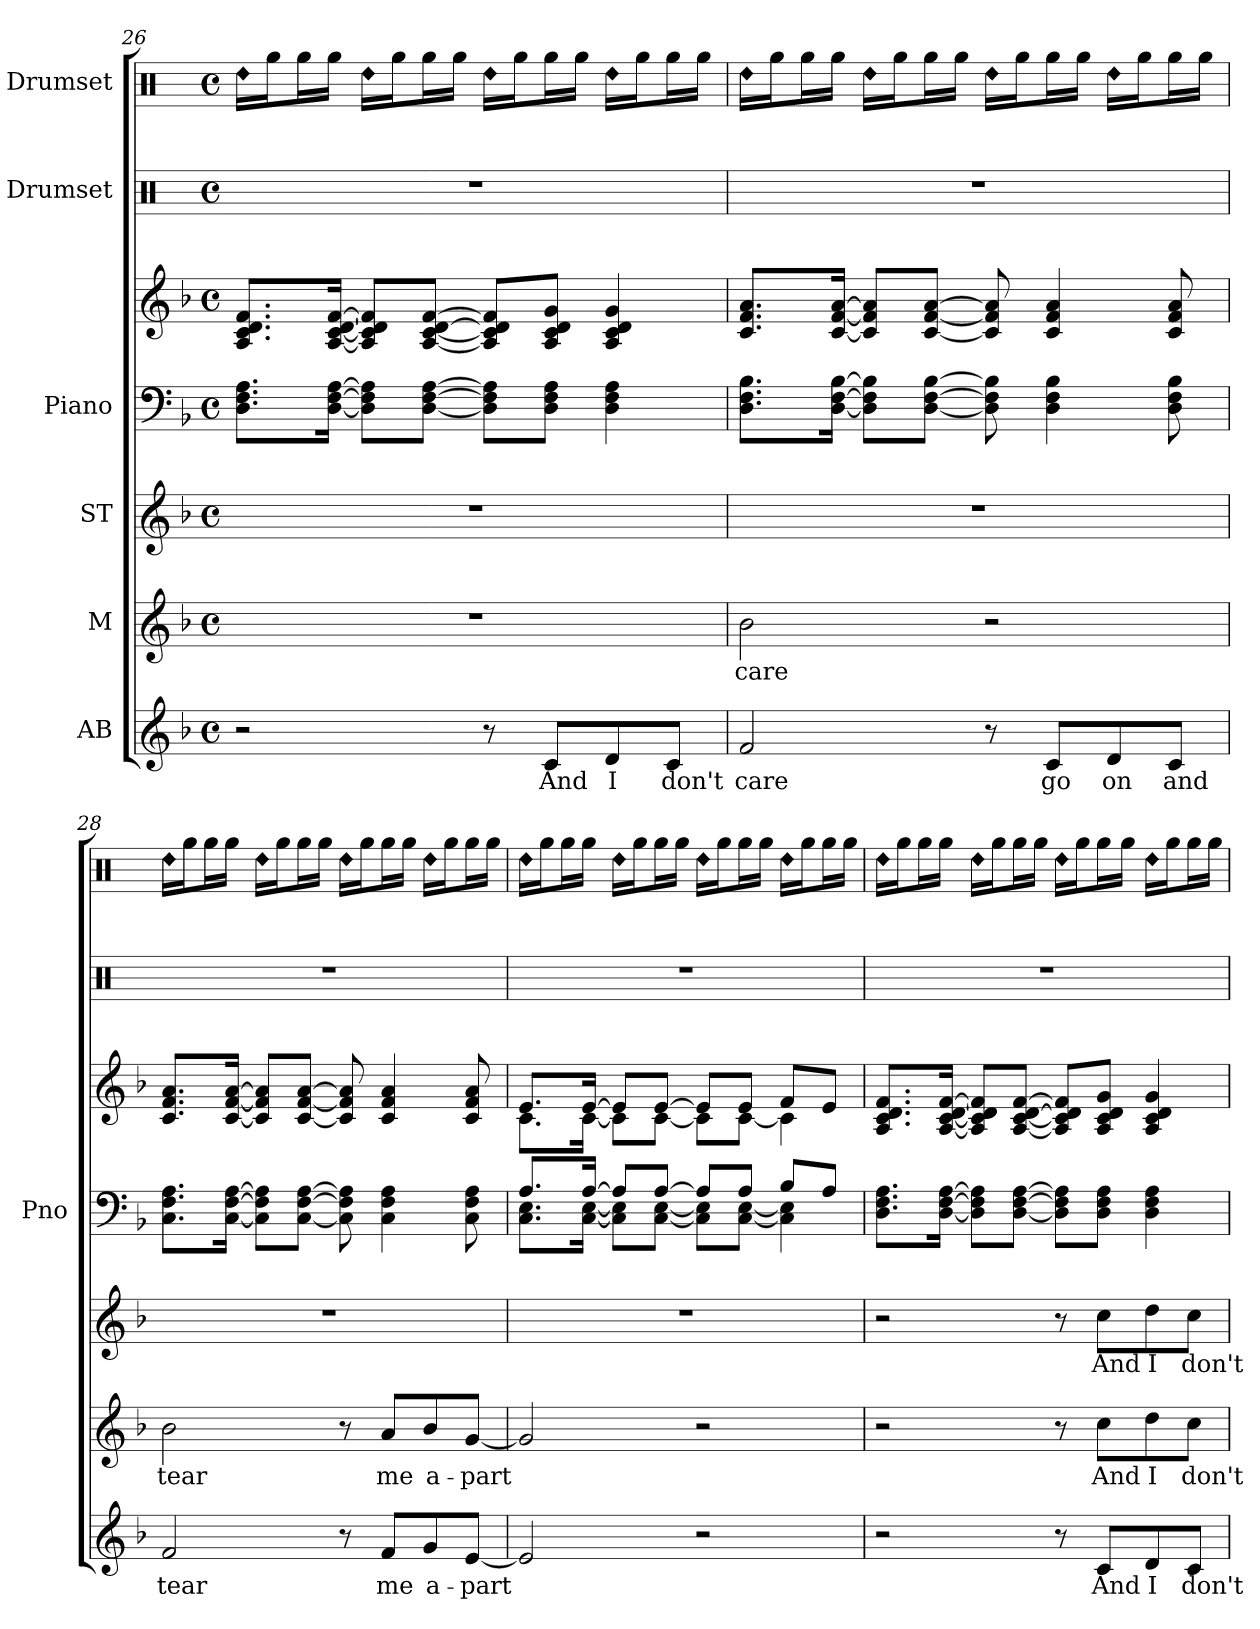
**kern	**text	**kern	**text	**kern	**text	**kern	**kern	**kern	**kern
*part6	*part6	*part5	*part5	*part4	*part4	*part3	*part3	*part2	*part1
*staff7	*staff7	*staff6	*staff6	*staff5	*staff5	*staff4	*staff3	*staff2	*staff1
*I"AB	*	*I"M	*	*I"ST	*	*I"Piano	*	*I"Drumset	*I"Drumset
*	*	*	*	*	*	*I'Pno	*	*	*
*clefG2	*	*clefG2	*	*clefG2	*	*clefF4	*clefG2	*clefX	*clefX
*k[b-]	*	*k[b-]	*	*k[b-]	*	*k[b-]	*k[b-]	*k[]	*k[]
*M4/4	*	*M4/4	*	*M4/4	*	*M4/4	*M4/4	*M4/4	*M4/4
*met(c)	*	*met(c)	*	*met(c)	*	*met(c)	*met(c)	*met(c)	*met(c)
=26	=26	=26	=26	=26	=26	=26	=26	=26	=26
!	!	!	!	!	!	!	!	!	!LO:N:head=diamond
2r	.	1r	.	1r	.	8.D\ 8.F\ 8.A\L	8.A/ 8.c/ 8.d/ 8.f/L	1r	16Rdd/LL
.	.	.	.	.	.	.	.	.	16Rgg\J
.	.	.	.	.	.	.	.	.	16Rgg\L
.	.	.	.	.	.	[16D\ [16F\ [16A\Jk	[16A/ [16c/ [16d/ [16f/Jk	.	16Rgg\JJ
!	!	!	!	!	!	!	!	!	!LO:N:head=diamond
.	.	.	.	.	.	8D]\ 8F]\ 8A]\L	8A]/ 8c]/ 8d]/ 8f]/L	.	16Rdd/LL
.	.	.	.	.	.	.	.	.	16Rgg\J
.	.	.	.	.	.	[8D\ [8F\ [8A\J	[8A/ [8c/ [8d/ [8f/J	.	16Rgg\L
.	.	.	.	.	.	.	.	.	16Rgg\JJ
!	!	!	!	!	!	!	!	!	!LO:N:head=diamond
8r	.	.	.	.	.	8D]\ 8F]\ 8A]\L	8A]/ 8c]/ 8d]/ 8f]/L	.	16Rdd/LL
.	.	.	.	.	.	.	.	.	16Rgg\J
!	!LO:LY:b	!	!	!	!	!	!	!	!
8c/L	And	.	.	.	.	8D\ 8F\ 8A\J	8A/ 8c/ 8d/ 8g/J	.	16Rgg\L
.	.	.	.	.	.	.	.	.	16Rgg\JJ
!	!LO:LY:b	!	!	!	!	!	!	!	!LO:N:head=diamond
8d/	I	.	.	.	.	4D\ 4F\ 4A\	4A/ 4c/ 4d/ 4g/	.	16Rdd/LL
.	.	.	.	.	.	.	.	.	16Rgg\J
!	!LO:LY:b	!	!	!	!	!	!	!	!
8c/J	don't	.	.	.	.	.	.	.	16Rgg\L
.	.	.	.	.	.	.	.	.	16Rgg\JJ
!!LO:LB:g=z
=27	=27	=27	=27	=27	=27	=27	=27	=27	=27
!	!LO:LY:b	!	!LO:LY:b	!	!	!	!	!	!LO:N:head=diamond
2f/	-care	2b-\	-care	1r	.	8.D\ 8.F\ 8.B-\L	8.c/ 8.f/ 8.a/L	1r	16Rdd/LL
.	.	.	.	.	.	.	.	.	16Rgg\J
.	.	.	.	.	.	.	.	.	16Rgg\L
.	.	.	.	.	.	[16D\ [16F\ [16B-\Jk	[16c/ [16f/ [16a/Jk	.	16Rgg\JJ
!	!	!	!	!	!	!	!	!	!LO:N:head=diamond
.	.	.	.	.	.	8D]\ 8F]\ 8B-]\L	8c]/ 8f]/ 8a]/L	.	16Rdd/LL
.	.	.	.	.	.	.	.	.	16Rgg\J
.	.	.	.	.	.	[8D\ [8F\ [8B-\J	[8c/ [8f/ [8a/J	.	16Rgg\L
.	.	.	.	.	.	.	.	.	16Rgg\JJ
!	!	!	!	!	!	!	!	!	!LO:N:head=diamond
8r	.	2r	.	.	.	8D\] 8F\] 8B-\]	8c/] 8f/] 8a/]	.	16Rdd/LL
.	.	.	.	.	.	.	.	.	16Rgg\J
!	!LO:LY:b	!	!	!	!	!	!	!	!
8c/L	go	.	.	.	.	4D\ 4F\ 4B-\	4c/ 4f/ 4a/	.	16Rgg\L
.	.	.	.	.	.	.	.	.	16Rgg\JJ
!	!LO:LY:b	!	!	!	!	!	!	!	!LO:N:head=diamond
8d/	on	.	.	.	.	.	.	.	16Rdd/LL
.	.	.	.	.	.	.	.	.	16Rgg\J
!	!LO:LY:b	!	!	!	!	!	!	!	!
8c/J	and	.	.	.	.	8D\ 8F\ 8B-\	8c/ 8f/ 8a/	.	16Rgg\L
.	.	.	.	.	.	.	.	.	16Rgg\JJ
=28	=28	=28	=28	=28	=28	=28	=28	=28	=28
!	!LO:LY:b	!	!LO:LY:b	!	!	!	!	!	!LO:N:head=diamond
2f/	-tear	2b-\	-tear	1r	.	8.C\ 8.F\ 8.A\L	8.c/ 8.f/ 8.a/L	1r	16Rdd/LL
.	.	.	.	.	.	.	.	.	16Rgg\J
.	.	.	.	.	.	.	.	.	16Rgg\L
.	.	.	.	.	.	[16C\ [16F\ [16A\Jk	[16c/ [16f/ [16a/Jk	.	16Rgg\JJ
!	!	!	!	!	!	!	!	!	!LO:N:head=diamond
.	.	.	.	.	.	8C]\ 8F]\ 8A]\L	8c]/ 8f]/ 8a]/L	.	16Rdd/LL
.	.	.	.	.	.	.	.	.	16Rgg\J
.	.	.	.	.	.	[8C\ [8F\ [8A\J	[8c/ [8f/ [8a/J	.	16Rgg\L
.	.	.	.	.	.	.	.	.	16Rgg\JJ
!	!	!	!	!	!	!	!	!	!LO:N:head=diamond
8r	.	8r	.	.	.	8C\] 8F\] 8A\]	8c/] 8f/] 8a/]	.	16Rdd/LL
.	.	.	.	.	.	.	.	.	16Rgg\J
!	!LO:LY:b	!	!LO:LY:b	!	!	!	!	!	!
8f/L	me	8a/L	me	.	.	4C\ 4F\ 4A\	4c/ 4f/ 4a/	.	16Rgg\L
.	.	.	.	.	.	.	.	.	16Rgg\JJ
!	!LO:LY:b	!	!LO:LY:b	!	!	!	!	!	!LO:N:head=diamond
8g/	a-	8b-/	a-	.	.	.	.	.	16Rdd/LL
.	.	.	.	.	.	.	.	.	16Rgg\J
!	!LO:LY:b	!	!LO:LY:b	!	!	!	!	!	!
[8e/J	-part	[8g/J	-part	.	.	8C\ 8F\ 8A\	8c/ 8f/ 8a/	.	16Rgg\L
.	.	.	.	.	.	.	.	.	16Rgg\JJ
=29	=29	=29	=29	=29	=29	=29	=29	=29	=29
*	*	*	*	*	*	*^	*^	*	*
!	!	!	!	!	!	!	!	!	!	!	!LO:N:head=diamond
2e/]	.	2g/]	.	1r	.	8.A/L	8.C\ 8.E\L	8.e/L	8.c\L	1r	16Rdd/LL
.	.	.	.	.	.	.	.	.	.	.	16Rgg\J
.	.	.	.	.	.	.	.	.	.	.	16Rgg\L
.	.	.	.	.	.	[16A/Jk	[16C\ [16E\Jk	[16e/Jk	[16c\Jk	.	16Rgg\JJ
!	!	!	!	!	!	!	!	!	!	!	!LO:N:head=diamond
.	.	.	.	.	.	8A/L]	8C]\ 8E]\L	8e/L]	8c\L]	.	16Rdd/LL
.	.	.	.	.	.	.	.	.	.	.	16Rgg\J
.	.	.	.	.	.	[8A/J	[8C\ [8E\J	[8e/J	[8c\J	.	16Rgg\L
.	.	.	.	.	.	.	.	.	.	.	16Rgg\JJ
!	!	!	!	!	!	!	!	!	!	!	!LO:N:head=diamond
2r	.	2r	.	.	.	8A/L]	8C]\ 8E]\L	8e/L]	8c\L]	.	16Rdd/LL
.	.	.	.	.	.	.	.	.	.	.	16Rgg\J
.	.	.	.	.	.	8A/J	[8C\ [8E\J	8e/J	[8c\J	.	16Rgg\L
.	.	.	.	.	.	.	.	.	.	.	16Rgg\JJ
!	!	!	!	!	!	!	!	!	!	!	!LO:N:head=diamond
.	.	.	.	.	.	8B-/L	4C\] 4E\]	8f/L	4c\]	.	16Rdd/LL
.	.	.	.	.	.	.	.	.	.	.	16Rgg\J
.	.	.	.	.	.	8A/J	.	8e/J	.	.	16Rgg\L
.	.	.	.	.	.	.	.	.	.	.	16Rgg\JJ
*	*	*	*	*	*	*v	*v	*	*	*	*
*	*	*	*	*	*	*	*v	*v	*	*
!!LO:PB:g=z
=30	=30	=30	=30	=30	=30	=30	=30	=30	=30
!	!	!	!	!	!	!	!	!	!LO:N:head=diamond
2r	.	2r	.	2r	.	8.D\ 8.F\ 8.A\L	8.A/ 8.c/ 8.d/ 8.f/L	1r	16Rdd/LL
.	.	.	.	.	.	.	.	.	16Rgg\J
.	.	.	.	.	.	.	.	.	16Rgg\L
.	.	.	.	.	.	[16D\ [16F\ [16A\Jk	[16A/ [16c/ [16d/ [16f/Jk	.	16Rgg\JJ
!	!	!	!	!	!	!	!	!	!LO:N:head=diamond
.	.	.	.	.	.	8D]\ 8F]\ 8A]\L	8A]/ 8c]/ 8d]/ 8f]/L	.	16Rdd/LL
.	.	.	.	.	.	.	.	.	16Rgg\J
.	.	.	.	.	.	[8D\ [8F\ [8A\J	[8A/ [8c/ [8d/ [8f/J	.	16Rgg\L
.	.	.	.	.	.	.	.	.	16Rgg\JJ
!	!	!	!	!	!	!	!	!	!LO:N:head=diamond
8r	.	8r	.	8r	.	8D]\ 8F]\ 8A]\L	8A]/ 8c]/ 8d]/ 8f]/L	.	16Rdd/LL
.	.	.	.	.	.	.	.	.	16Rgg\J
!	!LO:LY:b	!	!LO:LY:b	!	!LO:LY:b	!	!	!	!
8c/L	And	8cc\L	And	8cc\L	And	8D\ 8F\ 8A\J	8A/ 8c/ 8d/ 8g/J	.	16Rgg\L
.	.	.	.	.	.	.	.	.	16Rgg\JJ
!	!LO:LY:b	!	!LO:LY:b	!	!LO:LY:b	!	!	!	!LO:N:head=diamond
8d/	I	8dd\	I	8dd\	I	4D\ 4F\ 4A\	4A/ 4c/ 4d/ 4g/	.	16Rdd/LL
.	.	.	.	.	.	.	.	.	16Rgg\J
!	!LO:LY:b	!	!LO:LY:b	!	!LO:LY:b	!	!	!	!
8c/J	don't	8cc\J	don't	8cc\J	don't	.	.	.	16Rgg\L
.	.	.	.	.	.	.	.	.	16Rgg\JJ
=	=	=	=	=	=	=	=	=	=
*-	*-	*-	*-	*-	*-	*-	*-	*-	*-
